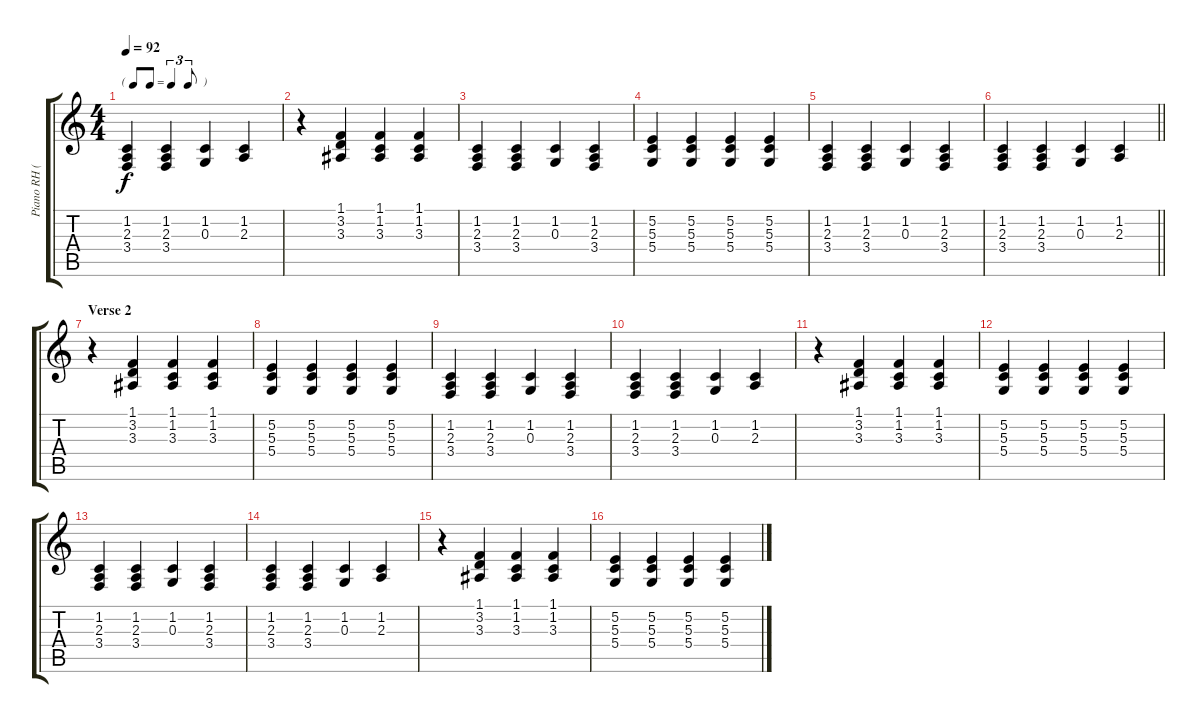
\track ("Piano RH (Mick)" "Piano RH (") {instrument brightacousticpiano}
\staff {score tabs}
\tuning (E4 B3 G3 D3 A2 E2) {hide}
\ts (4 4)
\tf triplet8th
\tempo 92
\clef g2
\ks c
(1.2 2.3 3.4).4{dy f} (1.2 2.3 3.4).4 (1.2 0.3).4 (1.2 2.3).4 |
r.4 (1.1 3.2 3.3).4 (1.1 1.2 3.3).4 (1.1 1.2 3.3).4 |
(1.2 2.3 3.4).4 (1.2 2.3 3.4).4 (1.2 0.3).4 (1.2 2.3 3.4).4 |
(5.2 5.3 5.4).4 (5.2 5.3 5.4).4 (5.2 5.3 5.4).4 (5.2 5.3 5.4).4 |
(1.2 2.3 3.4).4 (1.2 2.3 3.4).4 (1.2 0.3).4 (1.2 2.3 3.4).4 |
\barLineRight lightlight
(1.2 2.3 3.4).4 (1.2 2.3 3.4).4 (1.2 0.3).4 (1.2 2.3).4 |
\section ("" "Verse 2")
r.4 (1.1 3.2 3.3).4 (1.1 1.2 3.3).4 (1.1 1.2 3.3).4 |
(5.2 5.3 5.4).4 (5.2 5.3 5.4).4 (5.2 5.3 5.4).4 (5.2 5.3 5.4).4 |
(1.2 2.3 3.4).4 (1.2 2.3 3.4).4 (1.2 0.3).4 (1.2 2.3 3.4).4 |
(1.2 2.3 3.4).4 (1.2 2.3 3.4).4 (1.2 0.3).4 (1.2 2.3).4 |
r.4 (1.1 3.2 3.3).4 (1.1 1.2 3.3).4 (1.1 1.2 3.3).4 |
(5.2 5.3 5.4).4 (5.2 5.3 5.4).4 (5.2 5.3 5.4).4 (5.2 5.3 5.4).4 |
(1.2 2.3 3.4).4 (1.2 2.3 3.4).4 (1.2 0.3).4 (1.2 2.3 3.4).4 |
(1.2 2.3 3.4).4 (1.2 2.3 3.4).4 (1.2 0.3).4 (1.2 2.3).4 |
r.4 (1.1 3.2 3.3).4 (1.1 1.2 3.3).4 (1.1 1.2 3.3).4 |
(5.2 5.3 5.4).4 (5.2 5.3 5.4).4 (5.2 5.3 5.4).4 (5.2 5.3 5.4).4
